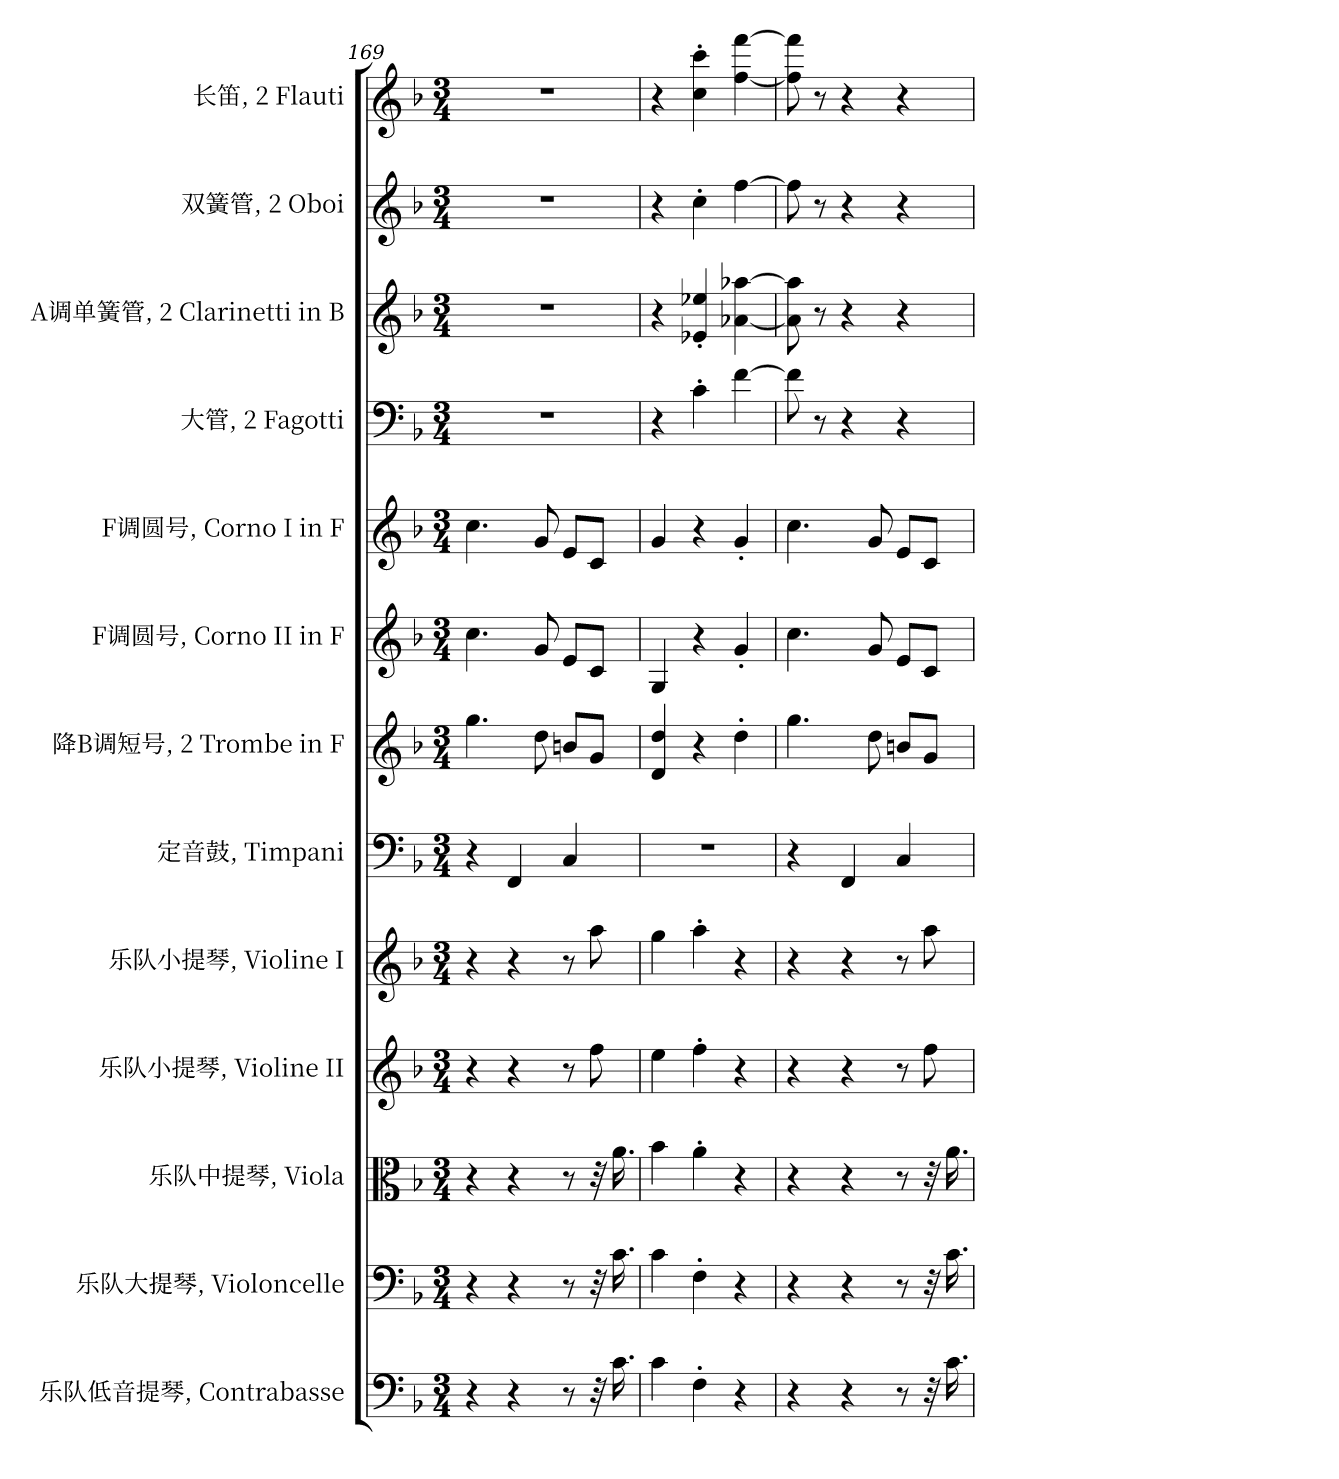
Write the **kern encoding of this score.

**kern	**kern	**kern	**kern	**kern	**kern	**kern	**kern	**kern	**kern	**kern	**kern	**kern
*part13	*part12	*part11	*part10	*part9	*part8	*part7	*part6	*part5	*part4	*part3	*part2	*part1
*staff13	*staff12	*staff11	*staff10	*staff9	*staff8	*staff7	*staff6	*staff5	*staff4	*staff3	*staff2	*staff1
*I"乐队低音提琴, Contrabasse	*I"乐队大提琴, Violoncelle	*I"乐队中提琴, Viola	*I"乐队小提琴, Violine II	*I"乐队小提琴, Violine I	*I"定音鼓, Timpani	*I"降B调短号, 2 Trombe in F	*I"F调圆号, Corno II in F	*I"F调圆号, Corno I in F	*I"大管, 2 Fagotti	*I"A调单簧管, 2 Clarinetti in B	*I"双簧管, 2 Oboi	*I"长笛, 2 Flauti
*I'Cbs.	*	*	*	*	*I'Timp.	*	*	*	*	*I'A Cl.	*I'Ob.	*I'Fl.
!!LO:PB:g=z
*clefF4	*clefF4	*clefC3	*clefG2	*clefG2	*clefF4	*clefG2	*clefG2	*clefG2	*clefF4	*clefG2	*clefG2	*clefG2
*ITrd7c12	*	*	*	*	*	*ITrd1c2	*ITrd4c7	*ITrd4c7	*	*ITrd2c3	*	*
*k[b-]	*k[b-]	*k[b-]	*k[b-]	*k[b-]	*k[b-]	*k[b-e-a-]	*k[b-e-]	*k[b-e-]	*k[b-]	*k[f#c#]	*k[b-]	*k[b-]
*M3/4	*M3/4	*M3/4	*M3/4	*M3/4	*M3/4	*M3/4	*M3/4	*M3/4	*M3/4	*M3/4	*M3/4	*M3/4
*MM104	*MM104	*MM104	*MM104	*MM104	*MM104	*MM104	*MM104	*MM104	*MM104	*MM104	*MM104	*MM104
=169	=169	=169	=169	=169	=169	=169	=169	=169	=169	=169	=169	=169
4r	4r	4r	4r	4r	4r	4.ff\	4.f\	4.f\	2.r	2.r	2.r	2.r
4r	4r	4r	4r	4r	4FF/	.	.	.	.	.	.	.
.	.	.	.	.	.	8cc\	8c/	8c/	.	.	.	.
8r	8r	8r	8r	8r	4C/	8an/L	8A/L	8A/L	.	.	.	.
32r	32r	32r	8ff\	8aa\	.	8f/J	8F/J	8F/J	.	.	.	.
16.C\	16.c\	16.a\	.	.	.	.	.	.	.	.	.	.
=170	=170	=170	=170	=170	=170	=170	=170	=170	=170	=170	=170	=170
*	*	*	*	*	*	*	*	*	*	*	*	*MM101
4C\	4c\	4b-\	4ee\	4gg\	2.r	4c/ 4cc/	4C/	4c/	4r	4r	4r	4r
*	*	*	*	*	*	*	*	*	*	*	*	*MM105
4FF'\	4F'\	4a'\	4ff'\	4aa'\	.	4r	4r	4r	4c'\	4cn/' 4ccn/'	4cc'\	4cc\' 4ccc\'
*	*	*	*	*	*	*	*	*	*	*	*	*MM101
4r	4r	4r	4r	4r	.	4cc'\	4c'/	4c'/	[4f\	[4fn\ [4ffn\	[4ff\	[4ff\ [4fff\
=171	=171	=171	=171	=171	=171	=171	=171	=171	=171	=171	=171	=171
*	*	*	*	*	*	*	*	*	*	*	*	*MM104
4r	4r	4r	4r	4r	4r	4.ff\	4.f\	4.f\	8f\]	8f\] 8ff\]	8ff\]	8ff\] 8fff\]
.	.	.	.	.	.	.	.	.	8r	8r	8r	8r
*	*	*	*	*	*	*	*	*	*	*	*	*MM105
4r	4r	4r	4r	4r	4FF/	.	.	.	4r	4r	4r	4r
.	.	.	.	.	.	8cc\	8c/	8c/	.	.	.	.
*	*	*	*	*	*	*	*	*	*	*	*	*MM111
8r	8r	8r	8r	8r	4C/	8an/L	8A/L	8A/L	4r	4r	4r	4r
32r	32r	32r	8ff\	8aa\	.	8f/J	8F/J	8F/J	.	.	.	.
16.C\	16.c\	16.a\	.	.	.	.	.	.	.	.	.	.
=	=	=	=	=	=	=	=	=	=	=	=	=
*-	*-	*-	*-	*-	*-	*-	*-	*-	*-	*-	*-	*-
